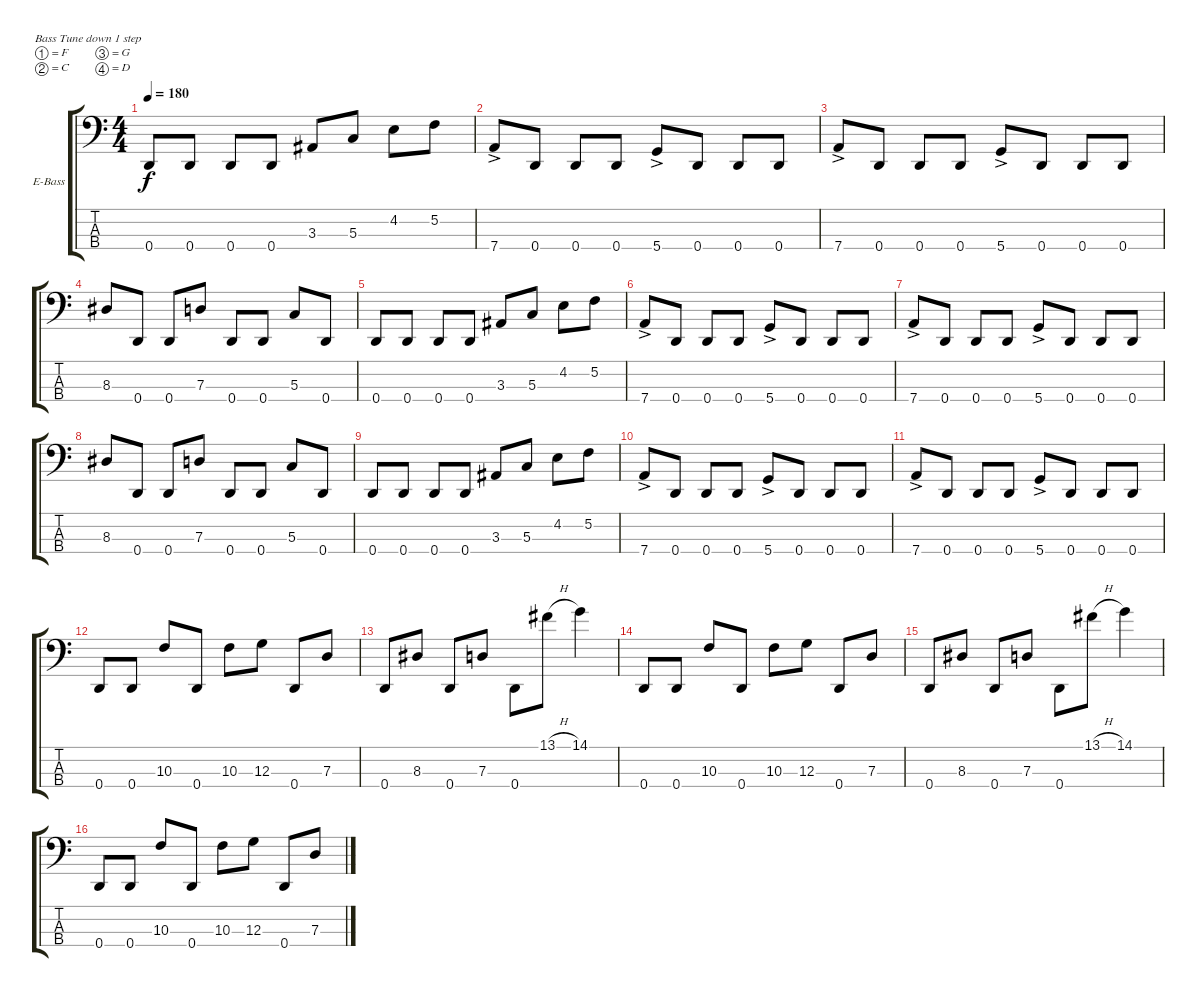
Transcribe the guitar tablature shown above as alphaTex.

\bracketExtendMode groupsimilarinstruments
\firstSystemTrackNameOrientation horizontal
\otherSystemsTrackNameOrientation horizontal
\track ("Bass" "E-Bass") {instrument electricbassfinger}
\staff {score tabs}
\tuning (F2 C2 G1 D1)
\ts (4 4)
\tempo 180
\clef f4
\ks c
0.4.8{dy f} 0.4.8 0.4.8 0.4.8 3.3.8 5.3.8 4.2.8 5.2.8 |
7.4{ac}.8 0.4.8 0.4.8 0.4.8 5.4{ac}.8 0.4.8 0.4.8 0.4.8 |
7.4{ac}.8 0.4.8 0.4.8 0.4.8 5.4{ac}.8 0.4.8 0.4.8 0.4.8 |
8.3.8 0.4.8 0.4.8 7.3.8 0.4.8 0.4.8 5.3.8 0.4.8 |
0.4.8 0.4.8 0.4.8 0.4.8 3.3.8 5.3.8 4.2.8 5.2.8 |
7.4{ac}.8 0.4.8 0.4.8 0.4.8 5.4{ac}.8 0.4.8 0.4.8 0.4.8 |
7.4{ac}.8 0.4.8 0.4.8 0.4.8 5.4{ac}.8 0.4.8 0.4.8 0.4.8 |
8.3.8 0.4.8 0.4.8 7.3.8 0.4.8 0.4.8 5.3.8 0.4.8 |
0.4.8 0.4.8 0.4.8 0.4.8 3.3.8 5.3.8 4.2.8 5.2.8 |
7.4{ac}.8 0.4.8 0.4.8 0.4.8 5.4{ac}.8 0.4.8 0.4.8 0.4.8 |
7.4{ac}.8 0.4.8 0.4.8 0.4.8 5.4{ac}.8 0.4.8 0.4.8 0.4.8 |
0.4.8 0.4.8 10.3.8 0.4.8 10.3.8 12.3.8 0.4.8 7.3.8 |
0.4.8 8.3.8 0.4.8 7.3.8 0.4.8 13.1{h}.8 14.1.4 |
0.4.8 0.4.8 10.3.8 0.4.8 10.3.8 12.3.8 0.4.8 7.3.8 |
0.4.8 8.3.8 0.4.8 7.3.8 0.4.8 13.1{h}.8 14.1.4 |
0.4.8 0.4.8 10.3.8 0.4.8 10.3.8 12.3.8 0.4.8 7.3.8
